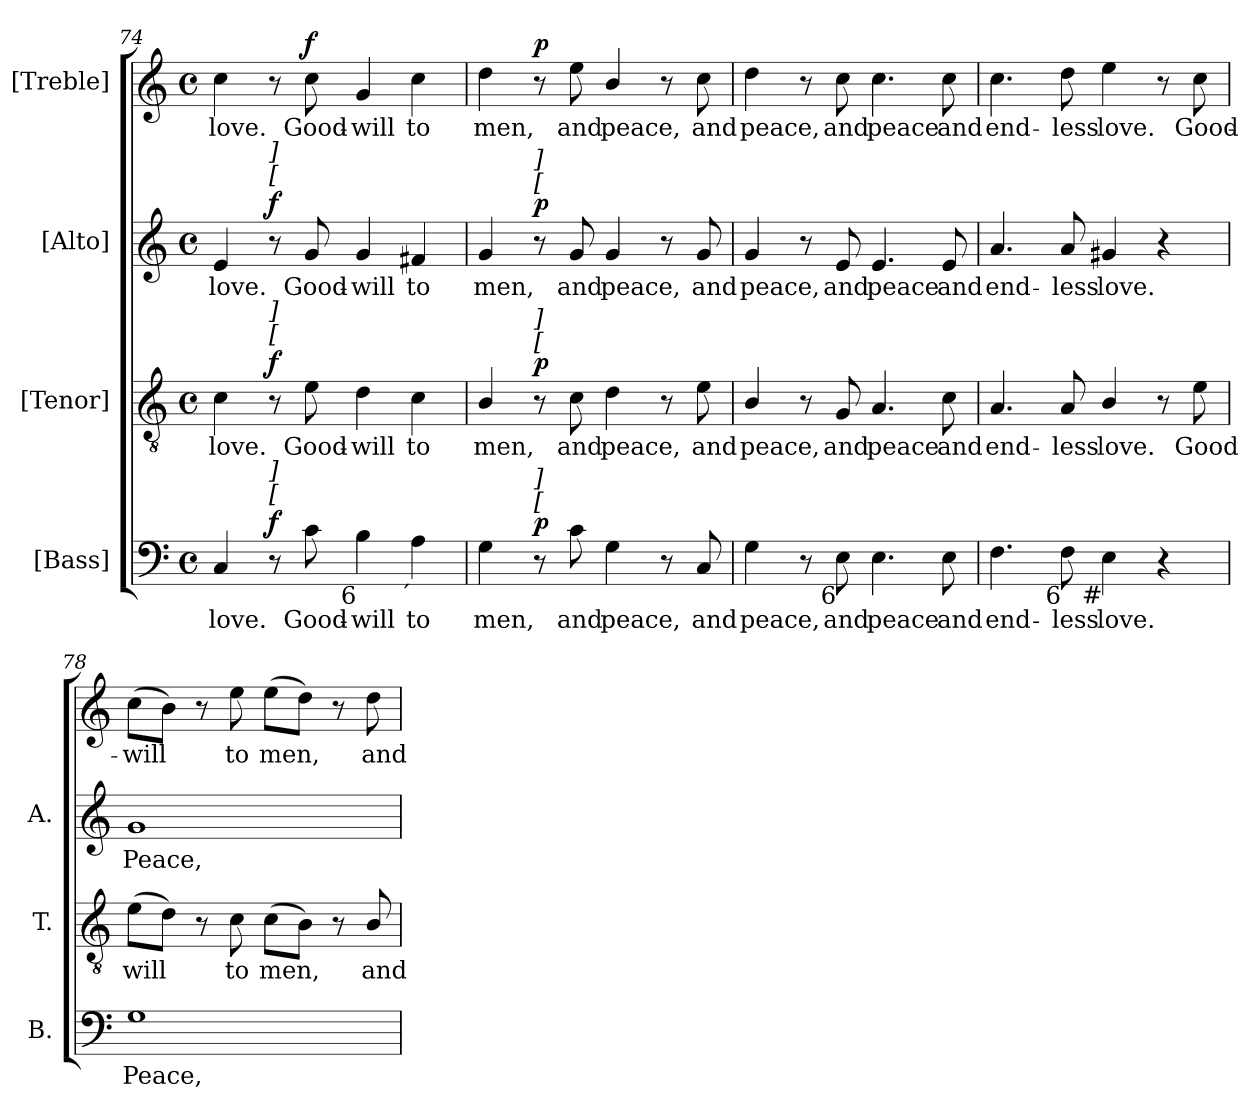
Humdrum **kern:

**kern	**text	**dynam	**kern	**text	**dynam	**kern	**text	**dynam	**kern	**text	**dynam
*part4	*part4	*part4	*part3	*part3	*part3	*part2	*part2	*part2	*part1	*part1	*part1
*staff4	*staff4	*staff4	*staff3	*staff3	*staff3	*staff2	*staff2	*staff2	*staff1	*staff1	*staff1
*I"[Bass]	*	*	*I"[Tenor]	*	*	*I"[Alto]	*	*	*I"[Treble]	*	*
*I'B.	*	*	*I'T.	*	*	*I'A.	*	*	*	*	*
*clefF4	*	*	*clefGv2	*	*	*clefG2	*	*	*clefG2	*	*
*	*	*	*ITrd7c12	*	*	*	*	*	*	*	*
*k[]	*	*	*k[]	*	*	*k[]	*	*	*k[]	*	*
*C:	*	*	*C:	*	*	*C:	*	*	*C:	*	*
*M4/4	*	*	*M4/4	*	*	*M4/4	*	*	*M4/4	*	*
*met(c)	*	*	*met(c)	*	*	*met(c)	*	*	*met(c)	*	*
=74	=74	=74	=74	=74	=74	=74	=74	=74	=74	=74	=74
!	!LO:LY:b:color=#000000	!	!	!	!	!	!	!	!	!	!
!	!	!	!	!LO:LY:b:color=#000000	!	!	!	!	!	!	!
!	!	!	!	!	!	!	!LO:LY:b:color=#000000	!	!	!	!
!	!	!	!	!	!	!	!	!	!	!LO:LY:b:color=#000000	!
4Ci/	love.	.	4Ci\	love.	.	4ei/	love.	.	4cci\	love.	.
!	!	!	!	!	!	!LO:TX:a:i:t=[	!	!	!	!	!
!	!	!	!	!	!	!LO:TX:a:i:t=]	!	!	!	!	!
!	!	!	!LO:TX:a:i:t=[	!	!	!	!	!	!	!	!
!	!	!	!LO:TX:a:i:t=]	!	!	!	!	!	!	!	!
!LO:TX:a:i:t=[	!	!	!	!	!	!	!	!	!	!	!
!LO:TX:a:i:t=]	!	!	!	!	!	!	!	!	!	!	!
8r	.	f	8r	.	f	8r	.	f	8r	.	.
!	!LO:LY:b:color=#000000	!	!	!	!	!	!	!	!	!	!
!	!	!	!	!LO:LY:b:color=#000000	!	!	!	!	!	!	!
!	!	!	!	!	!	!	!LO:LY:b:color=#000000	!	!	!	!
!	!	!	!	!	!	!	!	!	!	!LO:LY:b:color=#000000	!
8ci\	Good-	.	8Ei\	Good-	.	8gi/	Good-	.	8cci\	Good-	f
!	!LO:LY:b:color=#000000	!	!	!	!	!	!	!	!	!	!
!	!	!	!	!LO:LY:b:color=#000000	!	!	!	!	!	!	!
!	!	!	!	!	!	!	!LO:LY:b:color=#000000	!	!	!	!
!LO:TX:b:rj:t=6	!	!	!	!	!	!	!	!	!	!	!
!	!	!	!	!	!	!	!	!	!	!LO:LY:b:color=#000000	!
4Bi\	-will	.	4Di\	-will	.	4gi/	-will	.	4gi/	-will	.
!	!LO:LY:b:color=#000000	!	!	!	!	!	!	!	!	!	!
!	!	!	!	!LO:LY:b:color=#000000	!	!	!	!	!	!	!
!	!	!	!	!	!	!	!LO:LY:b:color=#000000	!	!	!	!
!LO:TX:b:rj:t=´	!	!	!	!	!	!	!	!	!	!	!
!	!	!	!	!	!	!	!	!	!	!LO:LY:b:color=#000000	!
4Ai\	to	.	4Ci\	to	.	4f#Xi/	to	.	4cci\	to	.
=75	=75	=75	=75	=75	=75	=75	=75	=75	=75	=75	=75
!	!LO:LY:b:color=#000000	!	!	!	!	!	!	!	!	!	!
!	!	!	!	!LO:LY:b:color=#000000	!	!	!	!	!	!	!
!	!	!	!	!	!	!	!LO:LY:b:color=#000000	!	!	!	!
!	!	!	!	!	!	!	!	!	!	!LO:LY:b:color=#000000	!
4Gi\	men,	.	4BBi/	men,	.	4gi/	men,	.	4ddi\	men,	.
!	!	!	!	!	!	!LO:TX:a:i:t=[	!	!	!	!	!
!	!	!	!	!	!	!LO:TX:a:i:t=]	!	!	!	!	!
!	!	!	!LO:TX:a:i:t=[	!	!	!	!	!	!	!	!
!	!	!	!LO:TX:a:i:t=]	!	!	!	!	!	!	!	!
!LO:TX:a:i:t=[	!	!	!	!	!	!	!	!	!	!	!
!LO:TX:a:i:t=]	!	!	!	!	!	!	!	!	!	!	!
8r	.	p	8r	.	p	8r	.	p	8r	.	p
!	!LO:LY:b:color=#000000	!	!	!	!	!	!	!	!	!	!
!	!	!	!	!LO:LY:b:color=#000000	!	!	!	!	!	!	!
!	!	!	!	!	!	!	!LO:LY:b:color=#000000	!	!	!	!
!	!	!	!	!	!	!	!	!	!	!LO:LY:b:color=#000000	!
8ci\	and	.	8Ci\	and	.	8gi/	and	.	8eei\	and	.
!	!LO:LY:b:color=#000000	!	!	!	!	!	!	!	!	!	!
!	!	!	!	!LO:LY:b:color=#000000	!	!	!	!	!	!	!
!	!	!	!	!	!	!	!LO:LY:b:color=#000000	!	!	!	!
!	!	!	!	!	!	!	!	!	!	!LO:LY:b:color=#000000	!
4Gi\	peace,	.	4Di\	peace,	.	4gi/	peace,	.	4bi/	peace,	.
8r	.	.	8r	.	.	8r	.	.	8r	.	.
!	!LO:LY:b:color=#000000	!	!	!	!	!	!	!	!	!	!
!	!	!	!	!LO:LY:b:color=#000000	!	!	!	!	!	!	!
!	!	!	!	!	!	!	!LO:LY:b:color=#000000	!	!	!	!
!	!	!	!	!	!	!	!	!	!	!LO:LY:b:color=#000000	!
8Ci/	and	.	8Ei\	and	.	8gi/	and	.	8cci\	and	.
!!LO:LB:g=z
=76	=76	=76	=76	=76	=76	=76	=76	=76	=76	=76	=76
!	!LO:LY:b:color=#000000	!	!	!	!	!	!	!	!	!	!
!	!	!	!	!LO:LY:b:color=#000000	!	!	!	!	!	!	!
!	!	!	!	!	!	!	!LO:LY:b:color=#000000	!	!	!	!
!	!	!	!	!	!	!	!	!	!	!LO:LY:b:color=#000000	!
4Gi\	peace,	.	4BBi/	peace,	.	4gi/	peace,	.	4ddi\	peace,	.
8r	.	.	8r	.	.	8r	.	.	8r	.	.
!	!LO:LY:b:color=#000000	!	!	!	!	!	!	!	!	!	!
!	!	!	!	!LO:LY:b:color=#000000	!	!	!	!	!	!	!
!	!	!	!	!	!	!	!LO:LY:b:color=#000000	!	!	!	!
!LO:TX:b:rj:t=6	!	!	!	!	!	!	!	!	!	!	!
!	!	!	!	!	!	!	!	!	!	!LO:LY:b:color=#000000	!
8Ei\	and	.	8GGi/	and	.	8ei/	and	.	8cci\	and	.
!	!LO:LY:b:color=#000000	!	!	!	!	!	!	!	!	!	!
!	!	!	!	!LO:LY:b:color=#000000	!	!	!	!	!	!	!
!	!	!	!	!	!	!	!LO:LY:b:color=#000000	!	!	!	!
!	!	!	!	!	!	!	!	!	!	!LO:LY:b:color=#000000	!
4.Ei\	peace	.	4.AAi/	peace	.	4.ei/	peace	.	4.cci\	peace	.
!	!LO:LY:b:color=#000000	!	!	!	!	!	!	!	!	!	!
!	!	!	!	!LO:LY:b:color=#000000	!	!	!	!	!	!	!
!	!	!	!	!	!	!	!LO:LY:b:color=#000000	!	!	!	!
!	!	!	!	!	!	!	!	!	!	!LO:LY:b:color=#000000	!
8Ei\	and	.	8Ci\	and	.	8ei/	and	.	8cci\	and	.
=77	=77	=77	=77	=77	=77	=77	=77	=77	=77	=77	=77
!	!LO:LY:b:color=#000000	!	!	!	!	!	!	!	!	!	!
!	!	!	!	!LO:LY:b:color=#000000	!	!	!	!	!	!	!
!	!	!	!	!	!	!	!LO:LY:b:color=#000000	!	!	!	!
!	!	!	!	!	!	!	!	!	!	!LO:LY:b:color=#000000	!
4.Fi\	end-	.	4.AAi/	end-	.	4.ai/	end-	.	4.cci\	end-	.
!	!LO:LY:b:color=#000000	!	!	!	!	!	!	!	!	!	!
!	!	!	!	!LO:LY:b:color=#000000	!	!	!	!	!	!	!
!	!	!	!	!	!	!	!LO:LY:b:color=#000000	!	!	!	!
!LO:TX:b:rj:t=6	!	!	!	!	!	!	!	!	!	!	!
!	!	!	!	!	!	!	!	!	!	!LO:LY:b:color=#000000	!
8Fi\	-less	.	8AAi/	-less	.	8ai/	-less	.	8ddi\	-less	.
!	!LO:LY:b:color=#000000	!	!	!	!	!	!	!	!	!	!
!	!	!	!	!LO:LY:b:color=#000000	!	!	!	!	!	!	!
!	!	!	!	!	!	!	!LO:LY:b:color=#000000	!	!	!	!
!LO:TX:b:rj:t=#	!	!	!	!	!	!	!	!	!	!	!
!	!	!	!	!	!	!	!	!	!	!LO:LY:b:color=#000000	!
4Ei\	love.	.	4BBi/	love.	.	4g#Xi/	love.	.	4eei\	love.	.
4r	.	.	8r	.	.	4r	.	.	8r	.	.
!	!	!	!	!LO:LY:b:color=#000000	!	!	!	!	!	!	!
!	!	!	!	!	!	!	!	!	!	!LO:LY:b:color=#000000	!
.	.	.	8Ei\	Good	.	.	.	.	8cci\	Good-	.
=78	=78	=78	=78	=78	=78	=78	=78	=78	=78	=78	=78
!	!LO:LY:b:color=#000000	!	!	!	!	!	!	!	!	!	!
!	!	!	!	!LO:LY:b:color=#000000	!	!	!	!	!	!	!
!	!	!	!	!	!	!	!LO:LY:b:color=#000000	!	!	!	!
!	!	!	!	!	!	!	!	!	!	!LO:LY:b:color=#000000	!
1Gi	Peace,	.	(8Ei\L	will	.	1gi	Peace,	.	(8cci\L	-will	.
.	.	.	8Di\J)	.	.	.	.	.	8bi\J)	.	.
.	.	.	8r	.	.	.	.	.	8r	.	.
!	!	!	!	!LO:LY:b:color=#000000	!	!	!	!	!	!	!
!	!	!	!	!	!	!	!	!	!	!LO:LY:b:color=#000000	!
.	.	.	8Ci\	to	.	.	.	.	8eei\	to	.
!	!	!	!	!LO:LY:b:color=#000000	!	!	!	!	!	!	!
!	!	!	!	!	!	!	!	!	!	!LO:LY:b:color=#000000	!
.	.	.	(8Ci\L	men,	.	.	.	.	(8eei\L	men,	.
.	.	.	8BBi\J)	.	.	.	.	.	8ddi\J)	.	.
.	.	.	8r	.	.	.	.	.	8r	.	.
!	!	!	!	!LO:LY:b:color=#000000	!	!	!	!	!	!	!
!	!	!	!	!	!	!	!	!	!	!LO:LY:b:color=#000000	!
.	.	.	8BBi/	and	.	.	.	.	8ddi\	and	.
=	=	=	=	=	=	=	=	=	=	=	=
*-	*-	*-	*-	*-	*-	*-	*-	*-	*-	*-	*-
